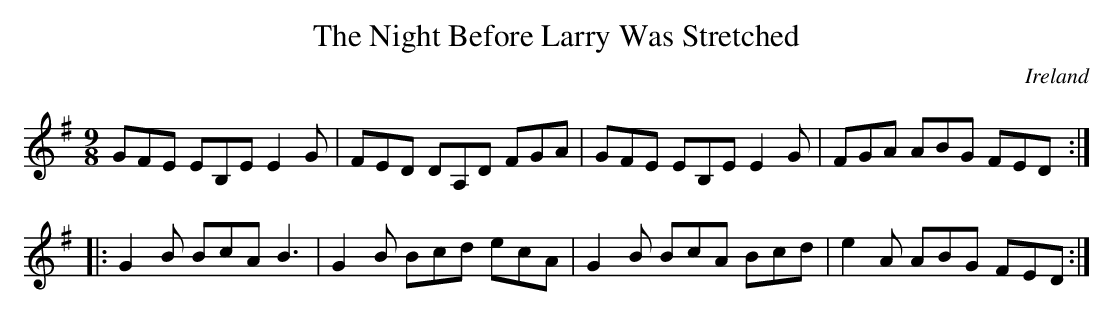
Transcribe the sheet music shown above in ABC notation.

X:1
T:The Night Before Larry Was Stretched
L:1/8
M:9/8
O:Ireland
K:E minor
GFE EB,E E2G | FED DA,D FGA | \
GFE EB,E E2G | FGA ABG FED  ::
G2B BcA B3  | G2B Bcd ecA |\
G2B BcA Bcd | e2A ABG FED :|
